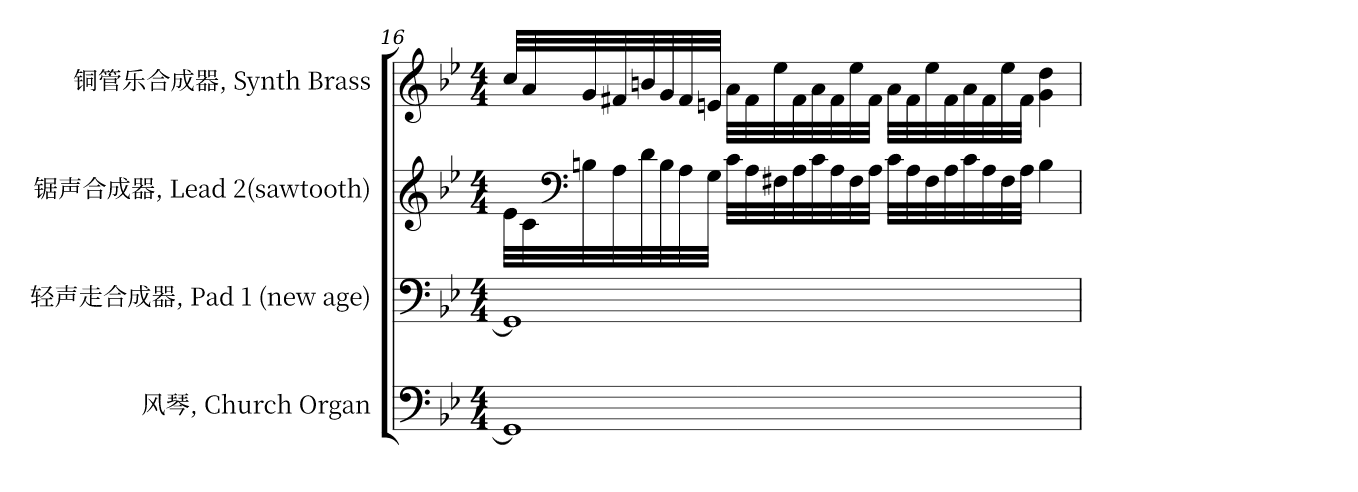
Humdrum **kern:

**kern	**kern	**kern	**kern
*part4	*part3	*part2	*part1
*staff4	*staff3	*staff2	*staff1
*I"风琴, Church Organ	*I"轻声走合成器, Pad 1 (new age)	*I"锯声合成器, Lead 2(sawtooth)	*I"铜管乐合成器, Synth Brass
*I'Org.	*	*	*I'Synth.
!!LO:PB:g=z
*clefF4	*clefF4	*clefG2	*clefG2
*k[b-e-]	*k[b-e-]	*k[b-e-]	*k[b-e-]
*M4/4	*M4/4	*M4/4	*M4/4
=16	=16	=16	=16
1GG]	1GG]	32e-\LLL	32cc/LLL
.	.	32c\	32a/
*	*	*clefF4	*
.	.	32Bn\	32g/
.	.	32A\	32f#X/
.	.	32d\	32bn/
.	.	32B\	32g/
.	.	32A\	32f#/
.	.	32G\JJJ	32en/JJJ
.	.	32c\LLL	32a\LLL
.	.	32A\	32f#\
.	.	32F#X\	32ee-\
.	.	32A\	32f#\
.	.	32c\	32a\
.	.	32A\	32f#\
.	.	32F#\	32ee-\
.	.	32A\JJJ	32f#\JJJ
*	*	*	*MM43
.	.	32c\LLL	32a\LLL
.	.	32A\	32f#\
.	.	32F#\	32ee-\
.	.	32A\	32f#\
.	.	32c\	32a\
.	.	32A\	32f#\
.	.	32F#\	32ee-\
.	.	32A\JJJ	32f#\JJJ
.	.	4B\	4g\ 4dd\
=	=	=	=
*-	*-	*-	*-
